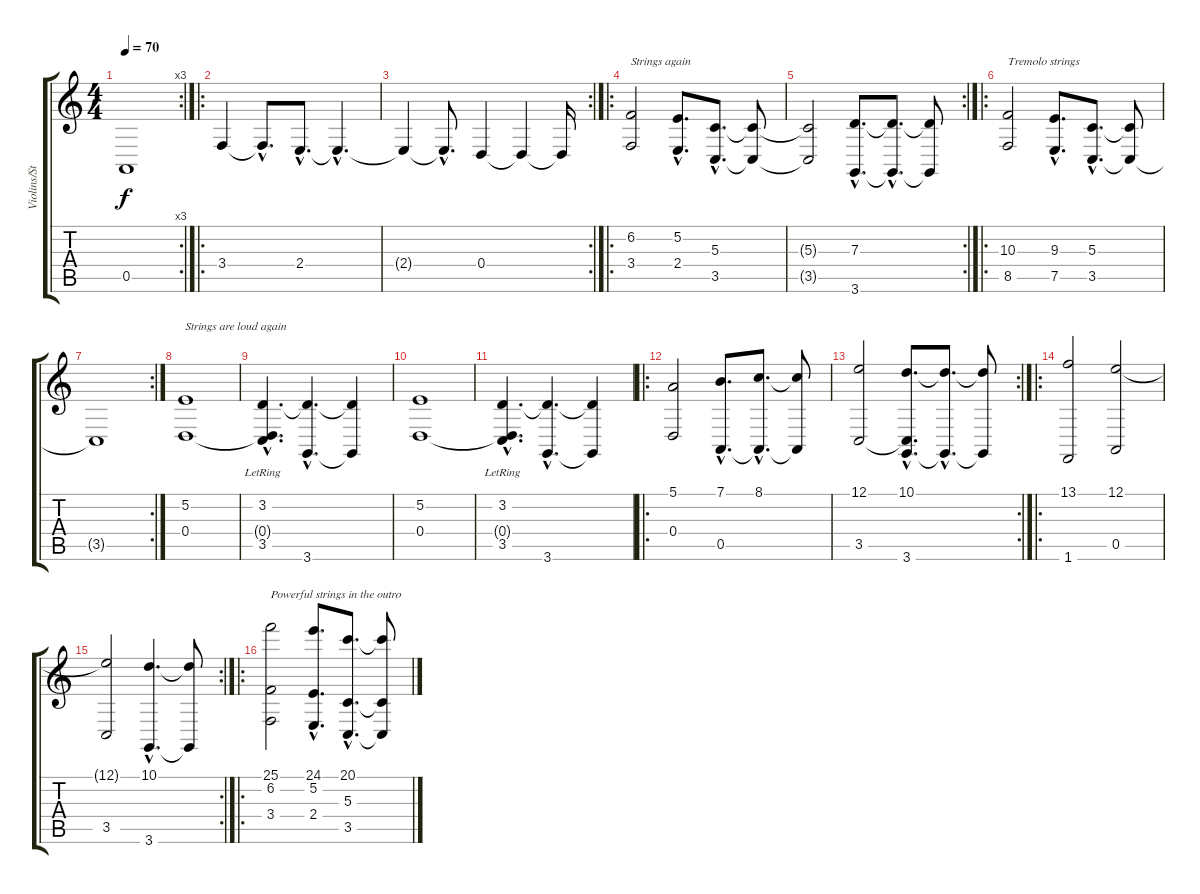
\track ("Violins/Strings" "Violins/St") {instrument fiddle}
\staff {score tabs}
\tuning (E4 B3 G3 D3 A2 E2) {hide}
\rc 3
\ts (4 4)
\tempo 70
\clef g2
\ks c
0.5{t}.1{dy f} |
\ro
3.4.4 3.4{hac t}.8{d} 2.4{hac}.8{d} 2.4{hac t}.4{d} |
\rc 2
2.4{t}.4 2.4{hac t}.8{d} 0.4.4 0.4{t}.4 0.4{t}.16 |
\ro
(6.2 3.4).2{txt "Strings again" volume 16 instrument synthstrings1} (5.2{hac} 2.4{hac}).8{d} (5.3{hac} 3.5{hac}).8{d} (5.3{t} 3.5{t}).8 |
\rc 2
(5.3{t} 3.5{t}).2 (7.3{hac} 3.6{hac}).8{d} (7.3{hac t} 3.6{hac t}).8{d} (7.3{t} 3.6{t}).8 |
\ro
(10.3 8.5).2{txt "Tremolo strings" instrument tremolostrings} (9.3{hac} 7.5{hac}).8{d} (5.3{hac} 3.5{hac}).8{d} (5.3{t} 3.5{t}).8 |
\rc 2
3.5{t}.1 |
(5.2 0.4).1{txt "Strings are loud again" volume 16 instrument synthstrings1} |
(3.2{hac} 0.4{hac t} 3.5{hac lr}).4{d} (3.2{hac t} 3.6{hac}).4{d} (3.2{t} 3.6{t}).4 |
(5.2 0.4).1{volume 16 instrument synthstrings1} |
(3.2{hac} 0.4{hac t} 3.5{hac lr}).4{d} (3.2{hac t} 3.6{hac}).4{d} (3.2{t} 3.6{t}).4 |
\ro
(5.1 0.4).2{volume 16 instrument synthstrings1} (7.1{hac} 0.5{hac}).8{d} (8.1{hac} 0.5{hac t}).8{d} (8.1{t} 0.5{t}).8 |
\rc 2
(12.1 3.5).2 (10.1{hac} 3.5{hac t} 3.6{hac}).8{d} (10.1{hac t} 3.6{hac t}).8{d} (10.1{t} 3.6{t}).8 |
\ro
(13.1 1.6).2{volume 16 instrument synthstrings1} (12.1 0.5).2 |
\rc 2
(12.1{t} 3.5).2 (10.1{hac} 3.6{hac}).4{d} (10.1{t} 3.6{t}).8 |
\ro
(25.1 6.2 3.4).2{txt "Powerful strings in the outro" volume 16 instrument synthstrings1} (24.1{hac} 5.2{hac} 2.4{hac}).8{d} (20.1{hac} 5.3{hac} 3.5{hac}).8{d} (20.1{t} 5.3{t} 3.5{t}).8
